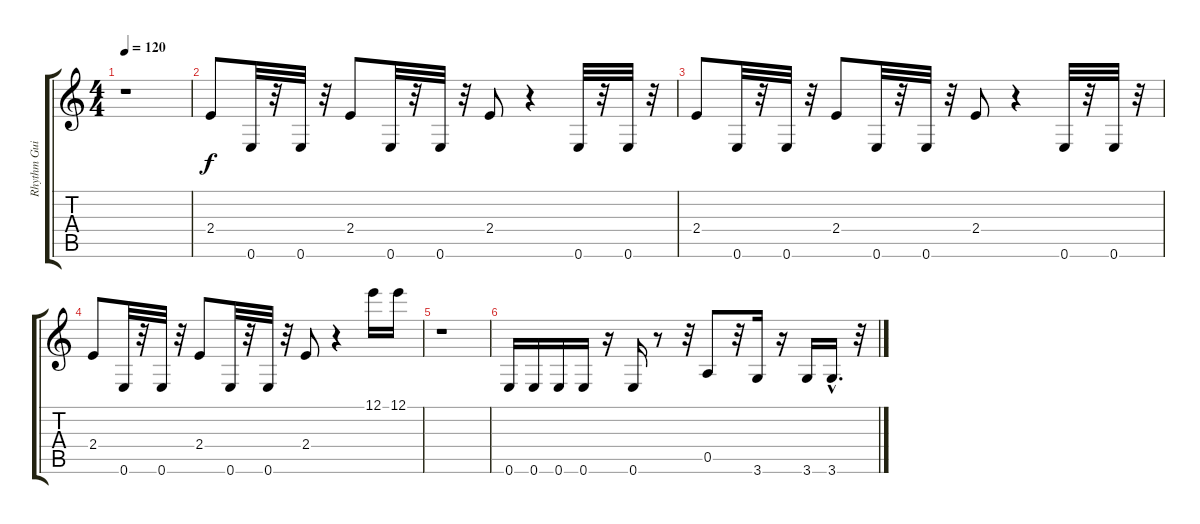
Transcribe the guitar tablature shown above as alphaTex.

\track ("Rhythm Guitar" "Rhythm Gui") {instrument distortionguitar}
\staff {score tabs}
\tuning (E4 B3 G3 D3 A2 E2) {hide}
\ts (4 4)
\tempo 120
\clef g2
\ks c
r.1{dy f} |
2.4.8 0.6.32 r.32 0.6.32 r.32 2.4.8 0.6.32 r.32 0.6.32 r.32 2.4.8 r.4 0.6.32 r.32 0.6.32 r.32 |
2.4.8 0.6.32 r.32 0.6.32 r.32 2.4.8 0.6.32 r.32 0.6.32 r.32 2.4.8 r.4 0.6.32 r.32 0.6.32 r.32 |
2.4.8 0.6.32 r.32 0.6.32 r.32 2.4.8 0.6.32 r.32 0.6.32 r.32 2.4.8 r.4 12.1.16 12.1.16 |
r.1 |
0.6.16 0.6.16 0.6.16 0.6.16 r.16 0.6.16 r.8 r.32 0.5.8 r.32 3.6.16 r.16 3.6.16 3.6{hac}.16{d} r.32
